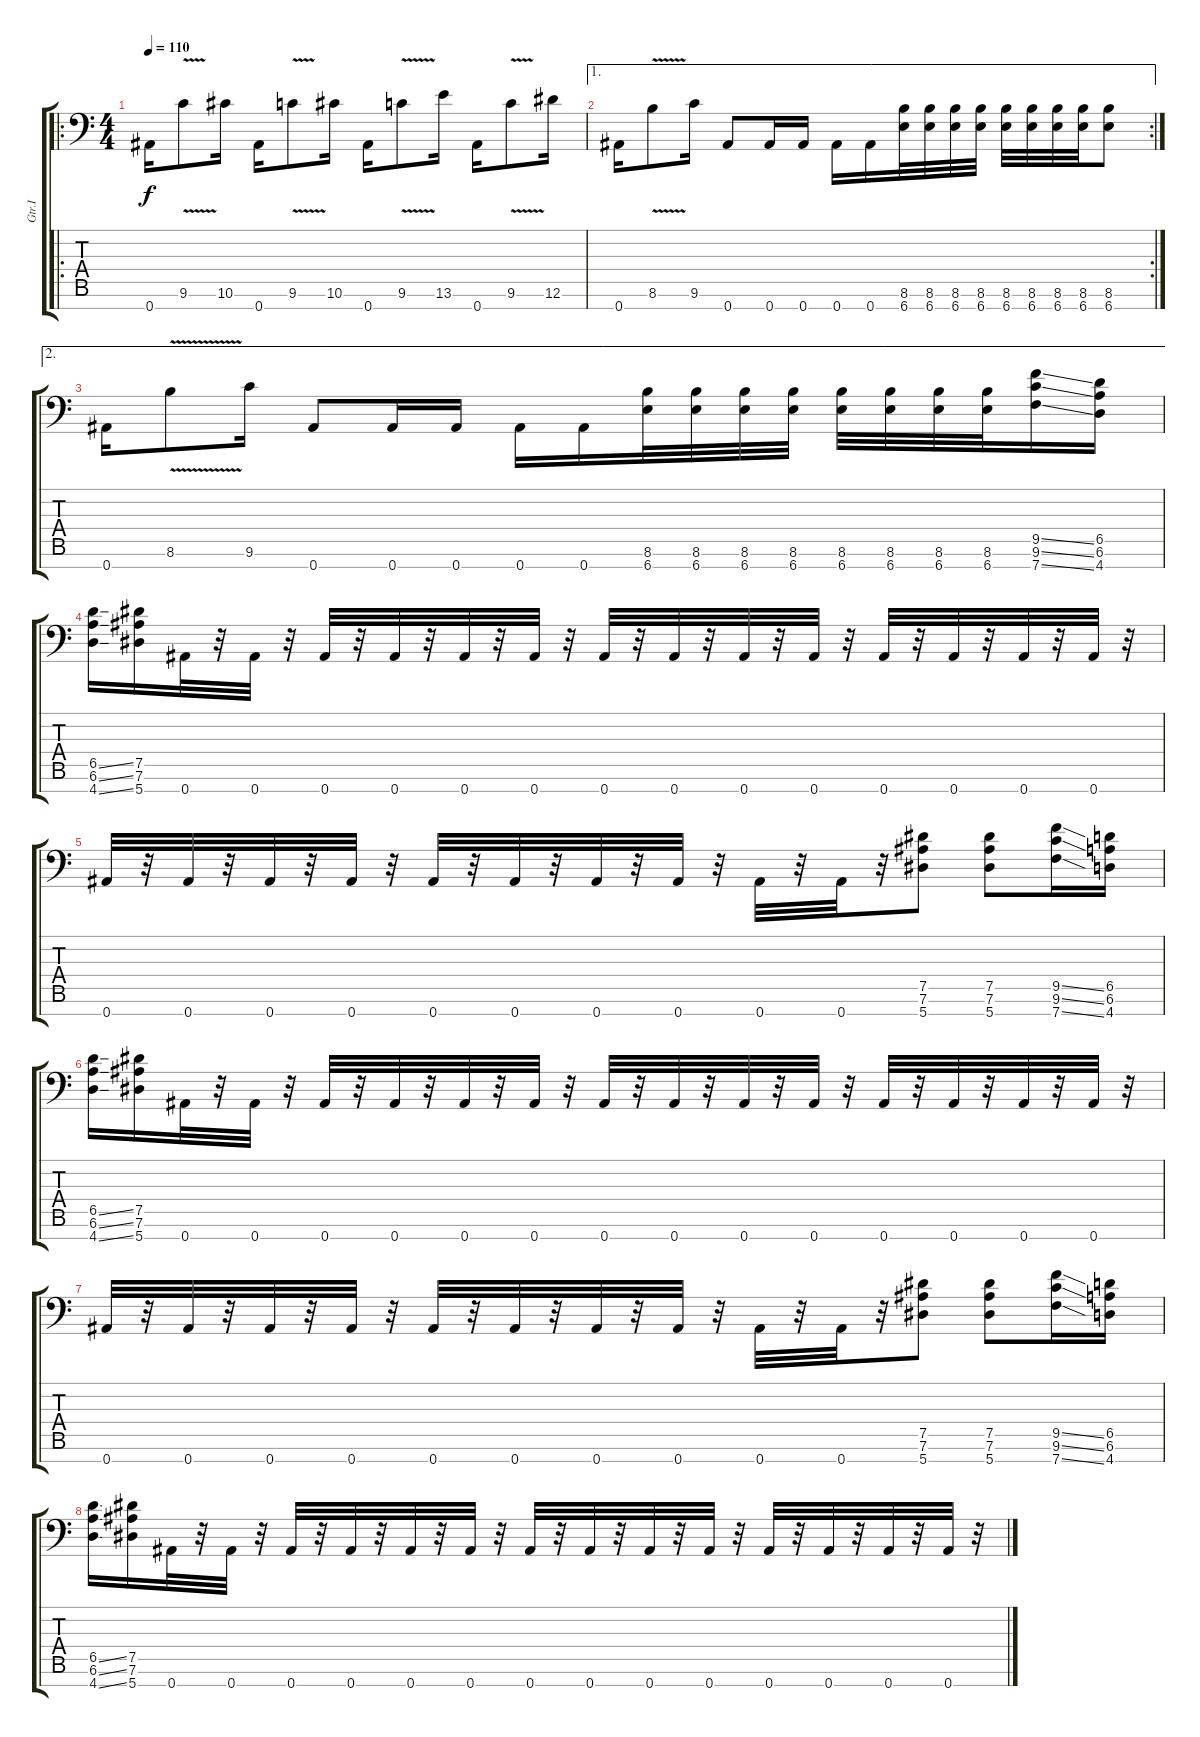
\track ("Gtr.I" "Gtr.I") {instrument distortionguitar}
\staff {score tabs}
\tuning (Eb4 Bb3 Gb3 Db3 Ab2 Eb2 Bb1) {hide}
\ro
\ts (4 4)
\tempo 110
\clef f4
\ks c
0.7.16{dy f} 9.6{v}.8 10.6.16 0.7.16 9.6{v}.8 10.6.16 0.7.16 9.6{v}.8 13.6.16 0.7.16 9.6{v}.8 12.6.16 |
\ae 1
\rc 2
0.7.16 8.6{v}.8 9.6.16 0.7.8 0.7.16 0.7.16 0.7.16 0.7.16 (8.6 6.7).32 (8.6 6.7).32 (8.6 6.7).32 (8.6 6.7).32 (8.6 6.7).32 (8.6 6.7).32 (8.6 6.7).32 (8.6 6.7).32 (8.6 6.7).8 |
\ae 2
0.7.16 8.6{v}.8 9.6.16 0.7.8 0.7.16 0.7.16 0.7.16 0.7.16 (8.6 6.7).32 (8.6 6.7).32 (8.6 6.7).32 (8.6 6.7).32 (8.6 6.7).32 (8.6 6.7).32 (8.6 6.7).32 (8.6 6.7).32 (9.5{ss} 9.6{ss} 7.7{ss}).16 (6.5 6.6 4.7).16 |
(6.5{ss} 6.6{ss} 4.7{ss}).16 (7.5 7.6 5.7).16 0.7.32 r.32 0.7.32 r.32 0.7.32 r.32 0.7.32 r.32 0.7.32 r.32 0.7.32 r.32 0.7.32 r.32 0.7.32 r.32 0.7.32 r.32 0.7.32 r.32 0.7.32 r.32 0.7.32 r.32 0.7.32 r.32 0.7.32 r.32 |
0.7.32 r.32 0.7.32 r.32 0.7.32 r.32 0.7.32 r.32 0.7.32 r.32 0.7.32 r.32 0.7.32 r.32 0.7.32 r.32 0.7.32 r.32 0.7.32 r.32 (7.5 7.6 5.7).8 (7.5 7.6 5.7).8 (9.5{ss} 9.6{ss} 7.7{ss}).16 (6.5 6.6 4.7).16 |
(6.5{ss} 6.6{ss} 4.7{ss}).16 (7.5 7.6 5.7).16 0.7.32 r.32 0.7.32 r.32 0.7.32 r.32 0.7.32 r.32 0.7.32 r.32 0.7.32 r.32 0.7.32 r.32 0.7.32 r.32 0.7.32 r.32 0.7.32 r.32 0.7.32 r.32 0.7.32 r.32 0.7.32 r.32 0.7.32 r.32 |
0.7.32 r.32 0.7.32 r.32 0.7.32 r.32 0.7.32 r.32 0.7.32 r.32 0.7.32 r.32 0.7.32 r.32 0.7.32 r.32 0.7.32 r.32 0.7.32 r.32 (7.5 7.6 5.7).8 (7.5 7.6 5.7).8 (9.5{ss} 9.6{ss} 7.7{ss}).16 (6.5 6.6 4.7).16 |
(6.5{ss} 6.6{ss} 4.7{ss}).16 (7.5 7.6 5.7).16 0.7.32 r.32 0.7.32 r.32 0.7.32 r.32 0.7.32 r.32 0.7.32 r.32 0.7.32 r.32 0.7.32 r.32 0.7.32 r.32 0.7.32 r.32 0.7.32 r.32 0.7.32 r.32 0.7.32 r.32 0.7.32 r.32 0.7.32 r.32
